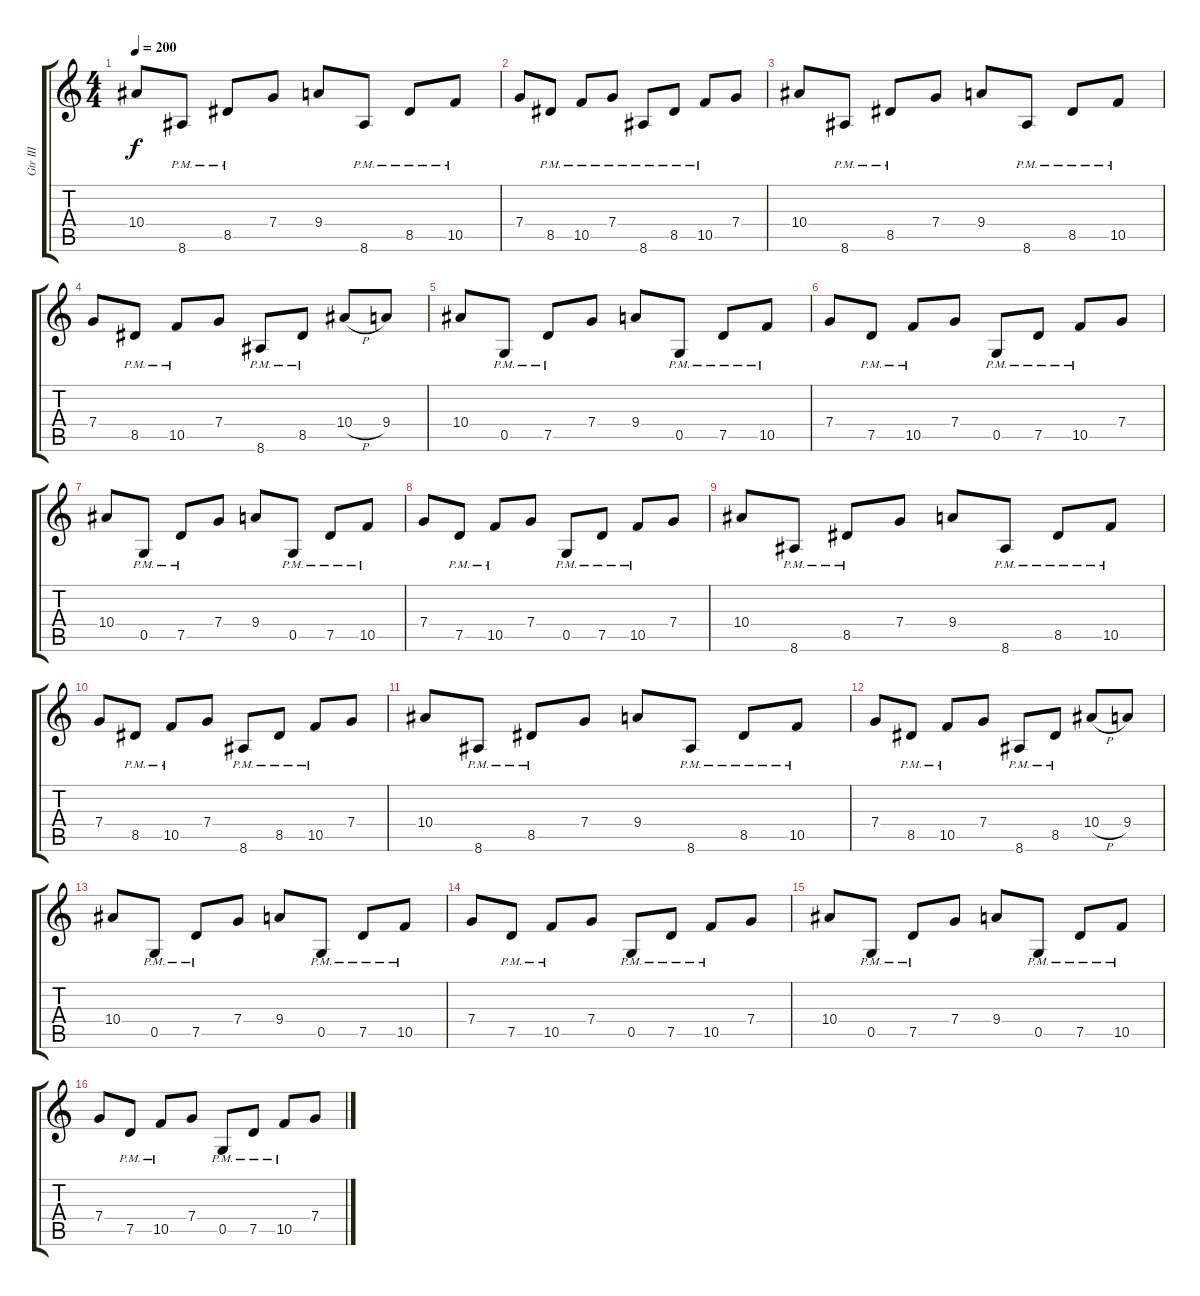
\track ("Gtr III" "Gtr III") {instrument overdrivenguitar}
\staff {score tabs}
\tuning (D4 A3 F3 C3 G2 D2) {hide}
\ts (4 4)
\tempo 200
\clef g2
\ks c
10.4.8{dy f} 8.6{pm}.8 8.5{pm}.8 7.4.8 9.4.8 8.6{pm}.8 8.5{pm}.8 10.5{pm}.8 |
7.4.8 8.5{pm}.8 10.5{pm}.8 7.4{pm}.8 8.6{pm}.8 8.5{pm}.8 10.5{pm}.8 7.4.8 |
10.4.8 8.6{pm}.8 8.5{pm}.8 7.4.8 9.4.8 8.6{pm}.8 8.5{pm}.8 10.5{pm}.8 |
7.4.8 8.5{pm}.8 10.5{pm}.8 7.4.8 8.6{pm}.8 8.5{pm}.8 10.4{h}.8 9.4.8 |
10.4.8 0.5{pm}.8 7.5{pm}.8 7.4.8 9.4.8 0.5{pm}.8 7.5{pm}.8 10.5{pm}.8 |
7.4.8 7.5{pm}.8 10.5{pm}.8 7.4.8 0.5{pm}.8 7.5{pm}.8 10.5{pm}.8 7.4.8 |
10.4.8 0.5{pm}.8 7.5{pm}.8 7.4.8 9.4.8 0.5{pm}.8 7.5{pm}.8 10.5{pm}.8 |
7.4.8 7.5{pm}.8 10.5{pm}.8 7.4.8 0.5{pm}.8 7.5{pm}.8 10.5{pm}.8 7.4.8 |
10.4.8 8.6{pm}.8 8.5{pm}.8 7.4.8 9.4.8 8.6{pm}.8 8.5{pm}.8 10.5{pm}.8 |
7.4.8 8.5{pm}.8 10.5{pm}.8 7.4.8 8.6{pm}.8 8.5{pm}.8 10.5{pm}.8 7.4.8 |
10.4.8 8.6{pm}.8 8.5{pm}.8 7.4.8 9.4.8 8.6{pm}.8 8.5{pm}.8 10.5{pm}.8 |
7.4.8 8.5{pm}.8 10.5{pm}.8 7.4.8 8.6{pm}.8 8.5{pm}.8 10.4{h}.8 9.4.8 |
10.4.8 0.5{pm}.8 7.5{pm}.8 7.4.8 9.4.8 0.5{pm}.8 7.5{pm}.8 10.5{pm}.8 |
7.4.8 7.5{pm}.8 10.5{pm}.8 7.4.8 0.5{pm}.8 7.5{pm}.8 10.5{pm}.8 7.4.8 |
10.4.8 0.5{pm}.8 7.5{pm}.8 7.4.8 9.4.8 0.5{pm}.8 7.5{pm}.8 10.5{pm}.8 |
7.4.8 7.5{pm}.8 10.5{pm}.8 7.4.8 0.5{pm}.8 7.5{pm}.8 10.5{pm}.8 7.4.8
